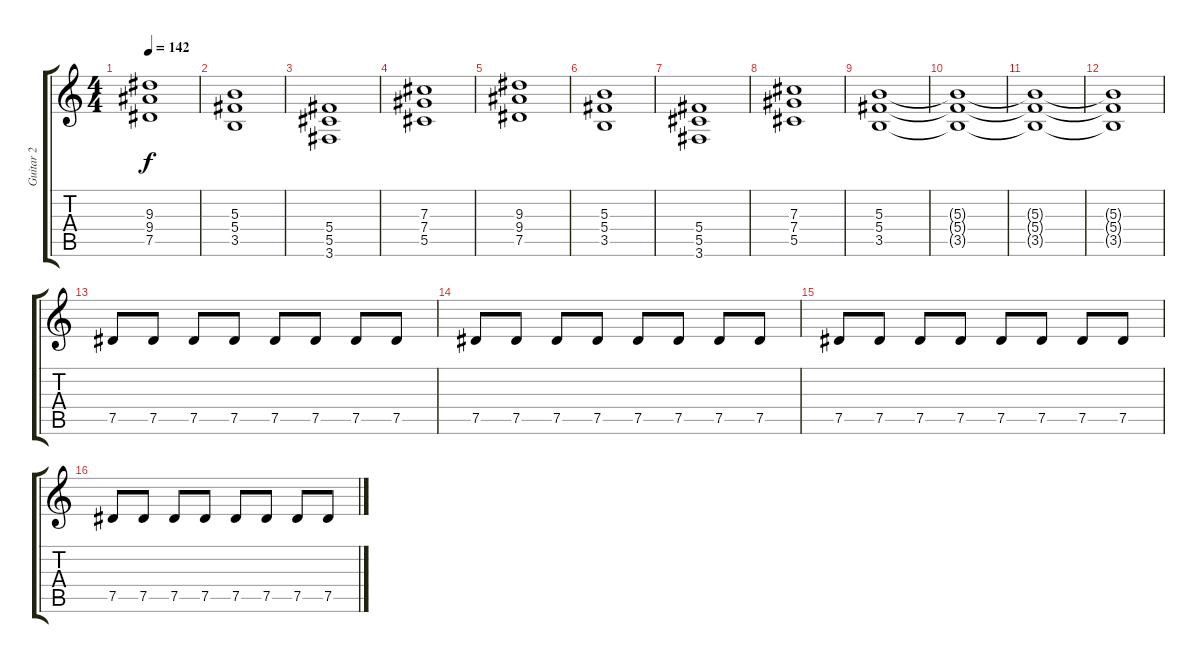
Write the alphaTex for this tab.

\track ("Guitar 2" "Guitar 2") {instrument overdrivenguitar}
\staff {score tabs}
\tuning (Eb4 Bb3 Gb3 Db3 Ab2 Eb2) {hide}
\ts (4 4)
\tempo 142
\clef g2
\ks c
(9.3 9.4 7.5).1{dy f} |
(5.3 5.4 3.5).1 |
(5.4 5.5 3.6).1 |
(7.3 7.4 5.5).1 |
(9.3 9.4 7.5).1 |
(5.3 5.4 3.5).1 |
(5.4 5.5 3.6).1 |
(7.3 7.4 5.5).1 |
(5.3 5.4 3.5).1 |
(5.3{t} 5.4{t} 3.5{t}).1 |
(5.3{t} 5.4{t} 3.5{t}).1 |
(5.3{t} 5.4{t} 3.5{t}).1 |
7.5.8 7.5.8 7.5.8 7.5.8 7.5.8 7.5.8 7.5.8 7.5.8 |
7.5.8 7.5.8 7.5.8 7.5.8 7.5.8 7.5.8 7.5.8 7.5.8 |
7.5.8 7.5.8 7.5.8 7.5.8 7.5.8 7.5.8 7.5.8 7.5.8 |
7.5.8 7.5.8 7.5.8 7.5.8 7.5.8 7.5.8 7.5.8 7.5.8
